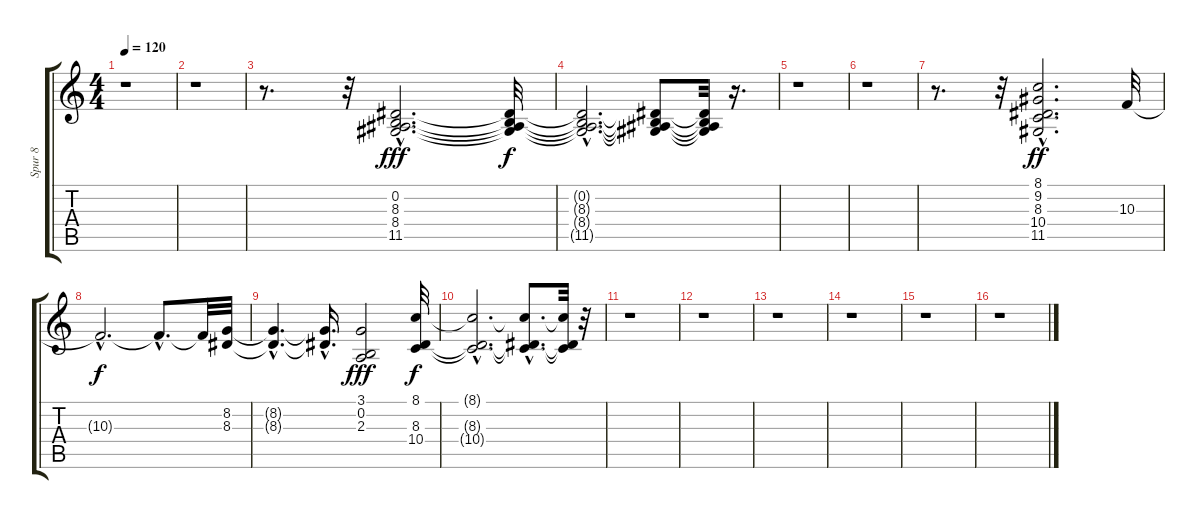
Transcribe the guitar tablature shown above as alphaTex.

\track ("Spur 8" "Spur 8") {instrument choiraahs}
\staff {score tabs}
\tuning (E4 B3 G3 D3 A2 E2) {hide}
\ts (4 4)
\tempo 120
\clef g2
\ks c
r.1{dy f} |
r.1 |
r.8{d} r.32 (0.2{hac} 8.3{hac} 8.4{hac} 11.5{hac}).2{d dy fff} (0.2{t} 8.3{t} 8.4{t} 11.5{t}).32{dy f} |
(0.2{hac t} 8.3{hac t} 8.4{hac t} 11.5{hac t}).2{d} (0.2{t} 8.3{t} 8.4{t} 11.5{t}).8 (0.2{t} 8.3{t} 8.4{t} 11.5{t}).32 r.16{d} |
r.1 |
r.1 |
r.8{d} r.32 (8.1 9.2 8.3{hac} 10.4 11.5).2{d dy ff} 10.3.32 |
10.3{hac t}.2{d dy f} 10.3{hac t}.8{d} 10.3{t}.32 (8.2 8.3).32 |
(8.2{hac t} 8.3{hac t}).4{d} (8.2{t} 8.3{hac t}).16{d} (3.1 0.2 2.3).2{dy fff} (8.1 8.3 10.4).32{dy f} |
(8.1{hac t} 8.3{hac t} 10.4{hac t}).2{d} (8.1{hac t} 8.3{hac t} 10.4{hac t}).8{d} (8.1{t} 8.3{t} 10.4{t}).32 r.32 |
r.1 |
r.1 |
r.1 |
r.1 |
r.1 |
r.1
